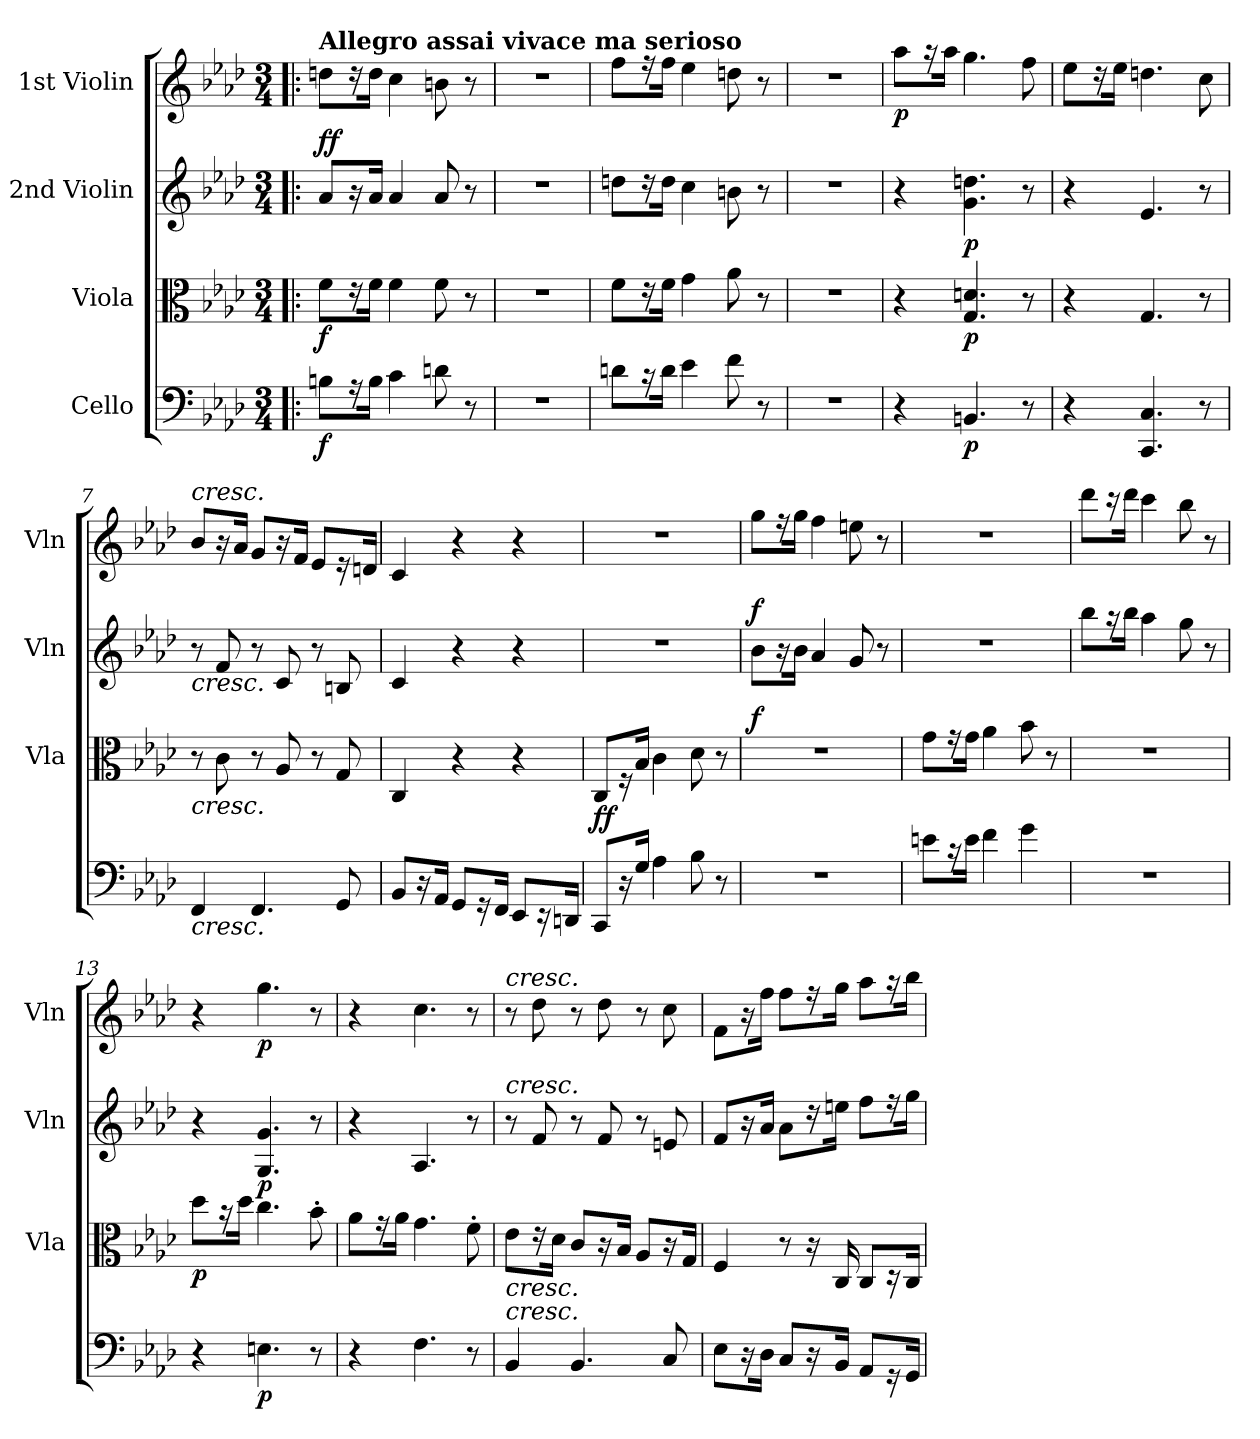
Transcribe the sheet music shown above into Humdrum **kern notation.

**kern	**dynam	**kern	**dynam	**kern	**dynam	**kern	**dynam
*part4	*part4	*part3	*part3	*part2	*part2	*part1	*part1
*staff4	*staff4	*staff3	*staff3	*staff2	*staff2	*staff1	*staff1
*I"Cello	*	*I"Viola	*	*I"2nd Violin	*	*I"1st Violin	*
*	*	*I'Vla	*	*I'Vln	*	*I'Vln	*
*clefF4	*	*clefC3	*	*clefG2	*	*clefG2	*
*k[b-e-a-d-]	*	*k[b-e-a-d-]	*	*k[b-e-a-d-]	*	*k[b-e-a-d-]	*
*M3/4	*	*M3/4	*	*M3/4	*	*M3/4	*
=1!|:	=1!|:	=1!|:	=1!|:	=1!|:	=1!|:	=1!|:	=1!|:
!	!	!	!	!	!	!LO:TX:a:B:t=Allegro assai vivace ma serioso	!
!	!LO:DY:b	!	!LO:DY:b	!	!LO:DY:b	!	!
!	!	!	!	!	!LO:DY:n=1:a	!	!
8Bn\L	f	8f\L	f	8a-/L	f f	8ddn\L	.
16r	.	16r	.	16r	.	16r	.
16B\Jk	.	16f\Jk	.	16a-/Jk	.	16dd\Jk	.
4c\	.	4f\	.	4a-/	.	4cc\	.
8dn\	.	8f\	.	8a-/	.	8bn\	.
8r	.	8r	.	8r	.	8r	.
=2	=2	=2	=2	=2	=2	=2	=2
2.r	.	2.r	.	2.r	.	2.r	.
=3	=3	=3	=3	=3	=3	=3	=3
8dn\L	.	8f\L	.	8ddn\L	.	8ff\L	.
16r	.	16r	.	16r	.	16r	.
16d\Jk	.	16f\Jk	.	16dd\Jk	.	16ff\Jk	.
4e-\	.	4g\	.	4cc\	.	4ee-\	.
8f\	.	8a-\	.	8bn\	.	8ddn\	.
8r	.	8r	.	8r	.	8r	.
=4	=4	=4	=4	=4	=4	=4	=4
2.r	.	2.r	.	2.r	.	2.r	.
=5	=5	=5	=5	=5	=5	=5	=5
!	!	!	!	!	!	!	!LO:DY:b
4r	.	4r	.	4r	.	8aa-\L	p
.	.	.	.	.	.	16r	.
.	.	.	.	.	.	16aa-\Jk	.
!	!LO:DY:b	!	!LO:DY:b	!	!LO:DY:b	!	!
4.BBn/	p	4.G/ 4.dn/	p	4.g\ 4.ddn\	p	4.gg\	.
8r	.	8r	.	8r	.	8ff\	.
=6	=6	=6	=6	=6	=6	=6	=6
4r	.	4r	.	4r	.	8ee-\L	.
.	.	.	.	.	.	16r	.
.	.	.	.	.	.	16ee-\Jk	.
4.CC/ 4.C/	.	4.G/	.	4.e-/	.	4.ddn\	.
8r	.	8r	.	8r	.	8cc\	.
=7	=7	=7	=7	=7	=7	=7	=7
!	!	!	!	!	!	!LO:TX:a:i:t=cresc.	!
!	!	!	!	!LO:TX:b:i:t=cresc.	!	!	!
!	!	!LO:TX:b:i:t=cresc.	!	!	!	!	!
!LO:TX:b:i:t=cresc.	!	!	!	!	!	!	!
4FF/	.	8r	.	8r	.	8b-/L	.
.	.	8c\	.	8f/	.	16r	.
.	.	.	.	.	.	16a-/Jk	.
4.FF/	.	8r	.	8r	.	8g/L	.
.	.	8A-/	.	8c/	.	16r	.
.	.	.	.	.	.	16f/Jk	.
.	.	8r	.	8r	.	8e-/L	.
8GG/	.	8G/	.	8Bn/	.	16r	.
.	.	.	.	.	.	16dn/Jk	.
=8	=8	=8	=8	=8	=8	=8	=8
8BB-/L	.	4C/	.	4c/	.	4c/	.
16r	.	.	.	.	.	.	.
16AA-/Jk	.	.	.	.	.	.	.
8GG/L	.	4r	.	4r	.	4r	.
16r	.	.	.	.	.	.	.
16FF/Jk	.	.	.	.	.	.	.
8EE-/L	.	4r	.	4r	.	4r	.
16r	.	.	.	.	.	.	.
16DDn/Jk	.	.	.	.	.	.	.
=9	=9	=9	=9	=9	=9	=9	=9
!	!LO:DY:b	!	!	!	!	!	!
!	!LO:DY:n=1:a	!	!	!	!	!	!
8CC/L	f f	8C/L	.	2.r	.	2.r	.
16r	.	16r	.	.	.	.	.
16G/Jk	.	16B-/Jk	.	.	.	.	.
4A-\	.	4c\	.	.	.	.	.
8B-\	.	8d-\	.	.	.	.	.
8r	.	8r	.	.	.	.	.
=10	=10	=10	=10	=10	=10	=10	=10
!	!	!	!LO:DY:a	!	!LO:DY:a	!	!
2.r	.	2.r	f	8b-\L	f	8gg\L	.
.	.	.	.	16r	.	16r	.
.	.	.	.	16b-\Jk	.	16gg\Jk	.
.	.	.	.	4a-/	.	4ff\	.
.	.	.	.	8g/	.	8een\	.
.	.	.	.	8r	.	8r	.
=11	=11	=11	=11	=11	=11	=11	=11
8en\L	.	8g\L	.	2.r	.	2.r	.
16r	.	16r	.	.	.	.	.
16e\Jk	.	16g\Jk	.	.	.	.	.
4f\	.	4a-\	.	.	.	.	.
4g\	.	8b-\	.	.	.	.	.
.	.	8r	.	.	.	.	.
=12	=12	=12	=12	=12	=12	=12	=12
2.r	.	2.r	.	8bb-\L	.	8ddd-\L	.
.	.	.	.	16r	.	16r	.
.	.	.	.	16bb-\Jk	.	16ddd-\Jk	.
.	.	.	.	4aa-\	.	4ccc\	.
.	.	.	.	8gg\	.	8bb-\	.
.	.	.	.	8r	.	8r	.
=13	=13	=13	=13	=13	=13	=13	=13
!	!	!	!LO:DY:b	!	!	!	!
4r	.	8dd-\L	p	4r	.	4r	.
.	.	16r	.	.	.	.	.
.	.	16dd-\Jk	.	.	.	.	.
!	!LO:DY:b	!	!	!	!LO:DY:b	!	!LO:DY:b
4.En\	p	4.cc\	.	4.G/ 4.g/	p	4.gg\	p
8r	.	8b-'\	.	8r	.	8r	.
=14	=14	=14	=14	=14	=14	=14	=14
4r	.	8a-\L	.	4r	.	4r	.
.	.	16r	.	.	.	.	.
.	.	16a-\Jk	.	.	.	.	.
4.F\	.	4.g\	.	4.A-/	.	4.cc\	.
8r	.	8f'\	.	8r	.	8r	.
=15	=15	=15	=15	=15	=15	=15	=15
!	!	!	!	!	!	!LO:TX:a:i:t=cresc.	!
!	!	!	!	!LO:TX:a:i:t=cresc.	!	!	!
!	!	!LO:TX:b:i:t=cresc.	!	!	!	!	!
!LO:TX:a:i:t=cresc.	!	!	!	!	!	!	!
4BB-/	.	8e-\L	.	8r	.	8r	.
.	.	16r	.	8f/	.	8dd-\	.
.	.	16d-\Jk	.	.	.	.	.
4.BB-/	.	8c/L	.	8r	.	8r	.
.	.	16r	.	8f/	.	8dd-\	.
.	.	16B-/Jk	.	.	.	.	.
.	.	8A-/L	.	8r	.	8r	.
8C/	.	16r	.	8en/	.	8cc\	.
.	.	16G/Jk	.	.	.	.	.
=16	=16	=16	=16	=16	=16	=16	=16
8E-\L	.	4F/	.	8f/L	.	8f\L	.
16r	.	.	.	16r	.	16r	.
16D-\Jk	.	.	.	16a-/Jk	.	16ff\Jk	.
8C/L	.	8r	.	8a-\L	.	8ff\L	.
16r	.	16r	.	16r	.	16r	.
16BB-/Jk	.	16C/	.	16een\Jk	.	16gg\Jk	.
8AA-/L	.	8C/L	.	8ff\L	.	8aa-\L	.
16r	.	16r	.	16r	.	16r	.
16GG/Jk	.	16C/Jk	.	16gg\Jk	.	16bb-\Jk	.
=	=	=	=	=	=	=	=
*-	*-	*-	*-	*-	*-	*-	*-
